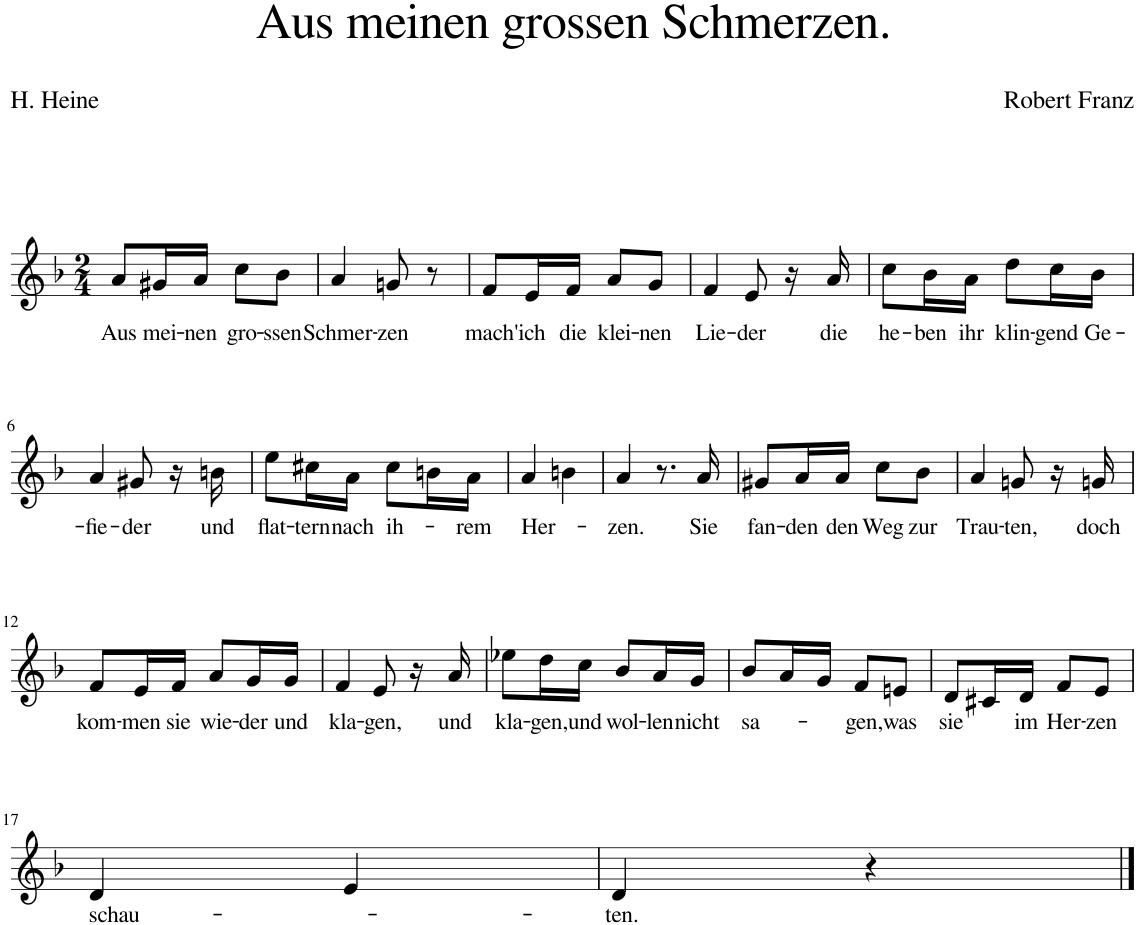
**kern	**text
*part1	*part1
*staff1	*staff1
*I"Piano	*
*I'Pno	*
*clefG2	*
*k[b-]	*
*M2/4	*
=1	=1
!	!LO:LY:b
8a/L	Aus
!	!LO:LY:b
16g#X/L	mei-
!	!LO:LY:b
16a/JJ	-nen
!	!LO:LY:b
8cc\L	gro-
!	!LO:LY:b
8b-\J	-ssen
=2	=2
!	!LO:LY:b
4a/	Schmer-
!	!LO:LY:b
8gn/	-zen
8r	.
=3	=3
!	!LO:LY:b
8f/L	mach'
!	!LO:LY:b
16e/L	ich
!	!LO:LY:b
16f/JJ	die
!	!LO:LY:b
8a/L	klei-
!	!LO:LY:b
8g/J	-nen
=4	=4
!	!LO:LY:b
4f/	Lie-
!	!LO:LY:b
8e/	-der
16r	.
!	!LO:LY:b
16a/	die
=5	=5
!	!LO:LY:b
8cc\L	he-
!	!LO:LY:b
16b-\L	-ben
!	!LO:LY:b
16a\JJ	ihr
!	!LO:LY:b
8dd\L	klin-
!	!LO:LY:b
16cc\L	-gend
!	!LO:LY:b
16b-\JJ	Ge-
!!LO:LB:g=z
=6	=6
!	!LO:LY:b
4a/	-fie-
!	!LO:LY:b
8g#X/	-der
16r	.
!	!LO:LY:b
16bn\	und
=7	=7
!	!LO:LY:b
8ee\L	flat-
!	!LO:LY:b
16cc#X\L	-tern
!	!LO:LY:b
16a\JJ	nach
!	!LO:LY:b
8cc#\L	ih-
16bn\L	.
!	!LO:LY:b
16a\JJ	-rem
=8	=8
!	!LO:LY:b
4a/	Her-
4bn\	.
=9	=9
!	!LO:LY:b
4a/	-zen.
8.r	.
!	!LO:LY:b
16a/	Sie
=10	=10
!	!LO:LY:b
8g#X/L	fan-
!	!LO:LY:b
16a/L	-den
!	!LO:LY:b
16a/JJ	den
!	!LO:LY:b
8cc\L	Weg
!	!LO:LY:b
8b-\J	zur
=11	=11
!	!LO:LY:b
4a/	Trau-
!	!LO:LY:b
8gn/	-ten,
16r	.
!	!LO:LY:b
16gn/	doch
!!LO:LB:g=z
=12	=12
!	!LO:LY:b
8f/L	kom-
!	!LO:LY:b
16e/L	-men
!	!LO:LY:b
16f/JJ	sie
!	!LO:LY:b
8a/L	wie-
!	!LO:LY:b
16g/L	-der
!	!LO:LY:b
16g/JJ	und
=13	=13
!	!LO:LY:b
4f/	kla-
!	!LO:LY:b
8e/	-gen,
16r	.
!	!LO:LY:b
16a/	und
=14	=14
!	!LO:LY:b
8ee-X\L	kla-
!	!LO:LY:b
16dd\L	-gen,
!	!LO:LY:b
16cc\JJ	und
!	!LO:LY:b
8b-/L	wol-
!	!LO:LY:b
16a/L	-len
!	!LO:LY:b
16g/JJ	nicht
=15	=15
!	!LO:LY:b
8b-/L	sa-
16a/L	.
16g/JJ	.
!	!LO:LY:b
8f/L	-gen,
!	!LO:LY:b
8en/J	was
=16	=16
!	!LO:LY:b
8d/L	sie
16c#X/L	.
!	!LO:LY:b
16d/JJ	im
!	!LO:LY:b
8f/L	Her-
!	!LO:LY:b
8e/J	-zen
!!LO:LB:g=z
=17	=17
!	!LO:LY:b
4d/	schau-
4e/	.
=18	=18
!	!LO:LY:b
4d/	-ten.
4r	.
==	==
*-	*-
